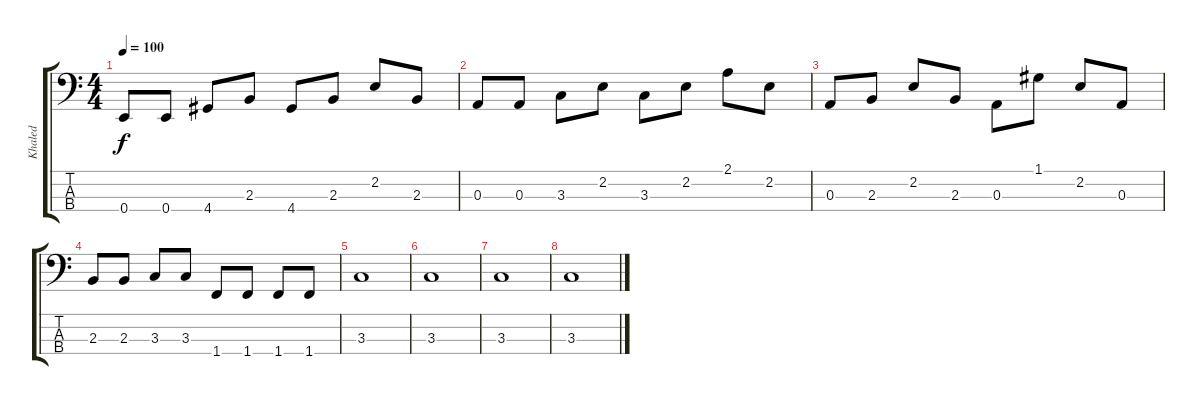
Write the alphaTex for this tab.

\track ("Khaled" "Khaled") {instrument acousticbass}
\staff {score tabs}
\tuning (G2 D2 A1 E1) {hide}
\ts (4 4)
\tempo 100
\clef f4
\ks c
0.4.8{dy f} 0.4.8 4.4.8 2.3.8 4.4.8 2.3.8 2.2.8 2.3.8 |
0.3.8 0.3.8 3.3.8 2.2.8 3.3.8 2.2.8 2.1.8 2.2.8 |
0.3.8 2.3.8 2.2.8 2.3.8 0.3.8 1.1.8 2.2.8 0.3.8 |
2.3.8 2.3.8 3.3.8 3.3.8 1.4.8 1.4.8 1.4.8 1.4.8 |
3.3.1 |
3.3.1 |
3.3.1 |
3.3.1
